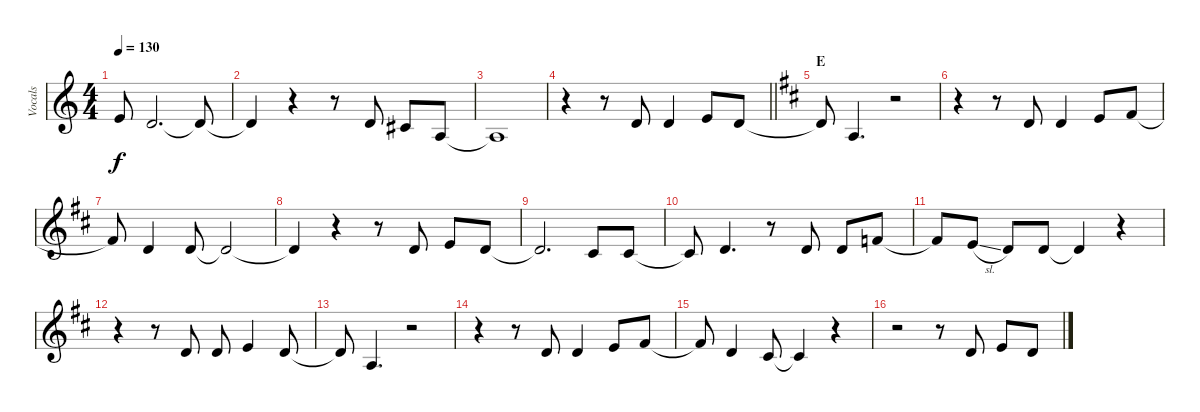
\track ("Vocals" "Vocals") {instrument voiceoohs}
\staff {score}
\tuning (E4 B3 G3 D3 A2 E2 B1) {hide}
\ts (4 4)
\tempo 130
\clef g2
\ks c
0.1.8{dy f} 3.2.2{d} 3.2{t}.8 |
3.2{t}.4 r.4 r.8 3.2.8 2.2.8 2.3.8 |
2.3{t}.1 |
\barLineRight lightlight
r.4 r.8 3.2.8 3.2.4 0.1.8 3.2.8 |
\section ("" "E")
\ks d
3.2{t}.8 2.3.4{d} r.2 |
r.4 r.8 3.2.8 3.2.4 0.1.8 2.1.8 |
2.1{t}.8 3.2.4 3.2.8 3.2{t}.2 |
3.2{t}.4 r.4 r.8 3.2.8 0.1.8 3.2.8 |
3.2{t}.2{d} 2.2.8 2.2.8 |
2.2{t}.8 3.2.4{d} r.8 3.2.8 3.2.8 1.1.8 |
1.1{t}.8 5.2{sl}.8 3.2.8 3.2.8 3.2{t}.4 r.4 |
r.4 r.8 3.2.8 3.2.8 0.1.4 3.2.8 |
3.2{t}.8 2.3.4{d} r.2 |
r.4 r.8 3.2.8 3.2.4 0.1.8 2.1.8 |
2.1{t}.8 3.2.4 2.2.8 2.2{t}.4 r.4 |
r.2 r.8 3.2.8 0.1.8 3.2.8
